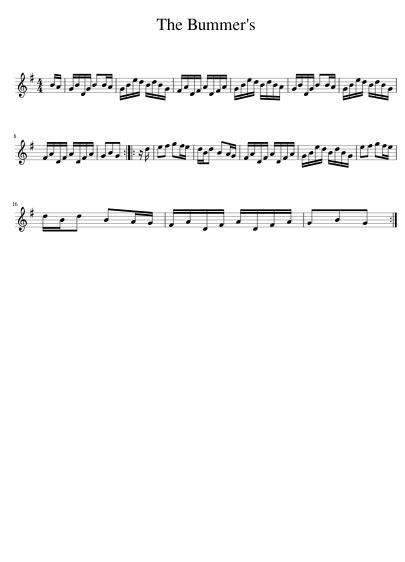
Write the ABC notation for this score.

X:1
L:1/8
M:4/4
I:linebreak $
K:G
V:1 treble
V:1
 B/A/ | G/B/D/G/ BB/A/ | G/B/e/d/ B/d/B/G/ | F/A/D/F/ A/D/F/A/ | G/B/e/d/ B/d/B/A/ | %5
 G/B/D/G/ BB/A/ | G/B/e/d/ B/d/B/G/ |$ F/A/D/F/ A/D/F/A/ | GBG :: z/ d/ | %10
 ef gf/e/ | d/B/d BA/G/ | F/A/D/F/ A/D/F/A/ | G/B/e/d/ B/d/B/G/ | ef gf/e/ |$ %15
 d/B/d BA/G/ | F/A/D/F/ A/D/F/A/ | GBG :| %18
